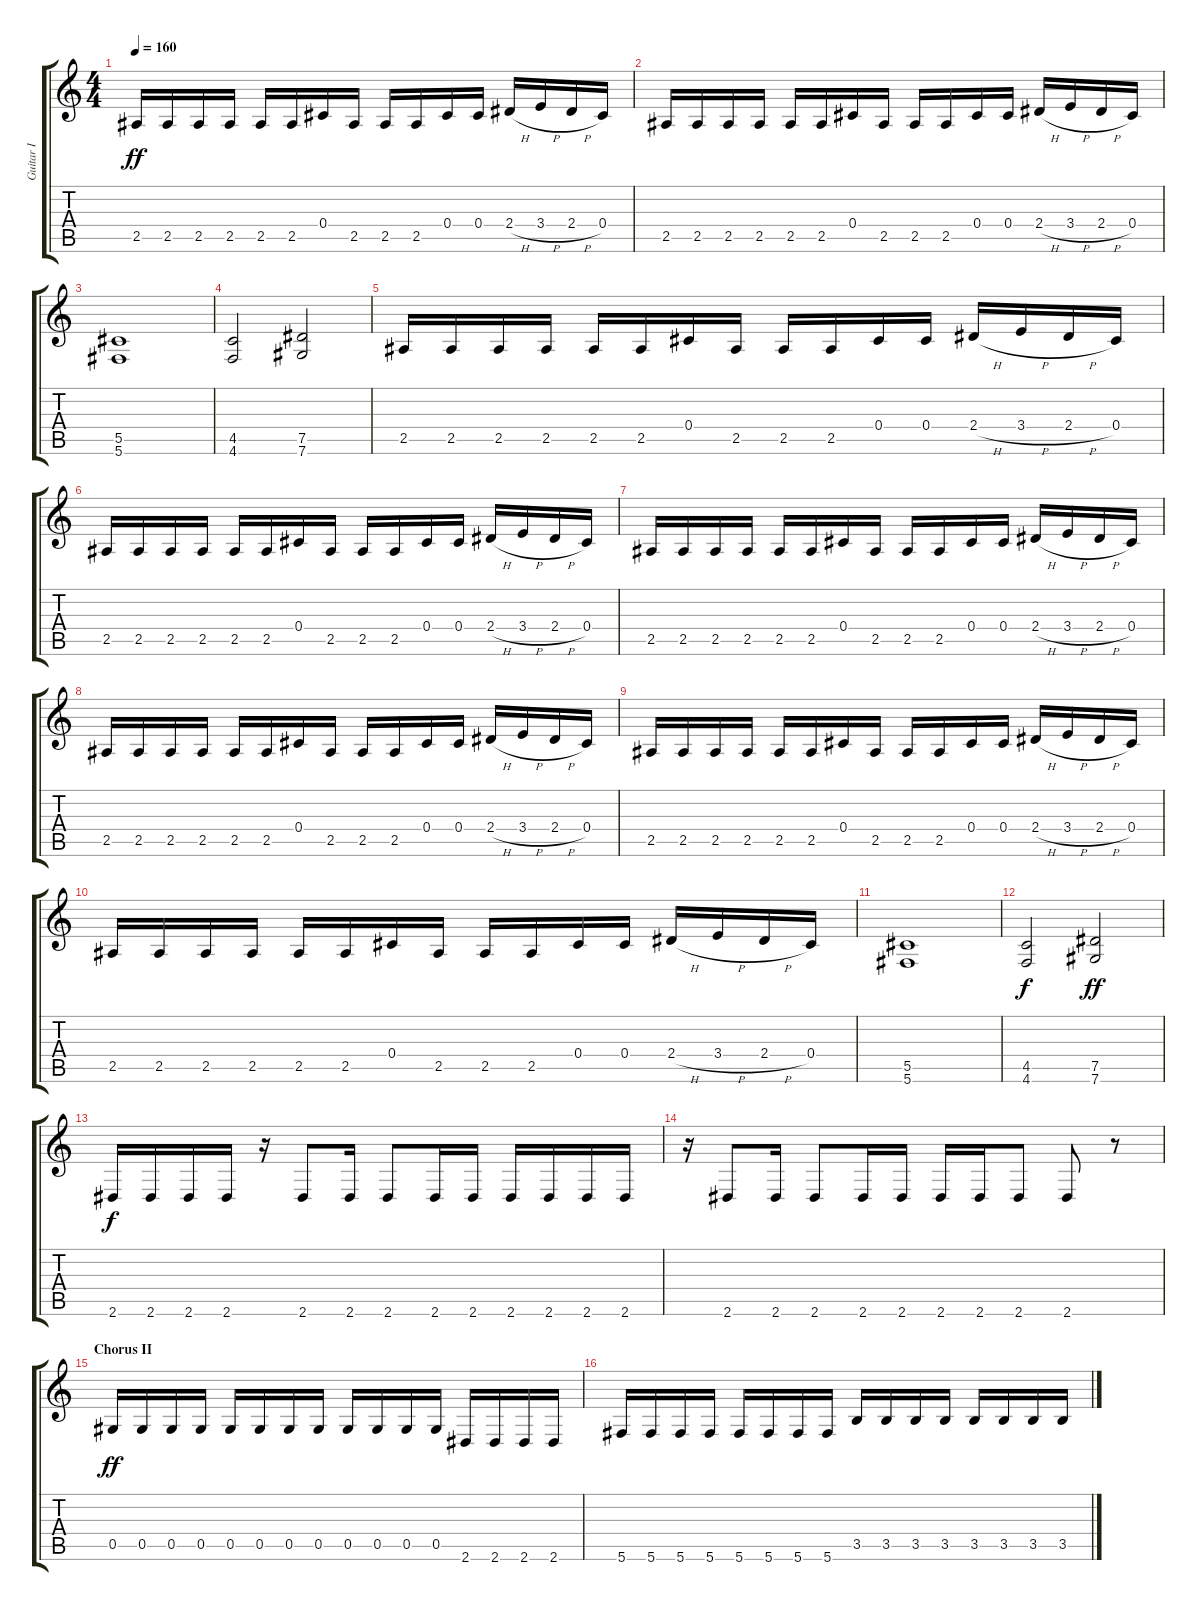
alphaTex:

\track ("Guitar I" "Guitar I") {instrument distortionguitar}
\staff {score tabs}
\tuning (Eb4 Bb3 Gb3 Db3 Ab2 Db2) {hide}
\ts (4 4)
\tempo 160
\clef g2
\ks c
2.5.16{dy ff} 2.5.16 2.5.16 2.5.16 2.5.16 2.5.16 0.4.16 2.5.16 2.5.16 2.5.16 0.4.16 0.4.16 2.4{h}.16 3.4{h}.16 2.4{h}.16 0.4.16 |
2.5.16 2.5.16 2.5.16 2.5.16 2.5.16 2.5.16 0.4.16 2.5.16 2.5.16 2.5.16 0.4.16 0.4.16 2.4{h}.16 3.4{h}.16 2.4{h}.16 0.4.16 |
(5.5 5.6).1 |
(4.5 4.6).2 (7.5 7.6).2 |
2.5.16 2.5.16 2.5.16 2.5.16 2.5.16 2.5.16 0.4.16 2.5.16 2.5.16 2.5.16 0.4.16 0.4.16 2.4{h}.16 3.4{h}.16 2.4{h}.16 0.4.16 |
2.5.16 2.5.16 2.5.16 2.5.16 2.5.16 2.5.16 0.4.16 2.5.16 2.5.16 2.5.16 0.4.16 0.4.16 2.4{h}.16 3.4{h}.16 2.4{h}.16 0.4.16 |
2.5.16 2.5.16 2.5.16 2.5.16 2.5.16 2.5.16 0.4.16 2.5.16 2.5.16 2.5.16 0.4.16 0.4.16 2.4{h}.16 3.4{h}.16 2.4{h}.16 0.4.16 |
2.5.16 2.5.16 2.5.16 2.5.16 2.5.16 2.5.16 0.4.16 2.5.16 2.5.16 2.5.16 0.4.16 0.4.16 2.4{h}.16 3.4{h}.16 2.4{h}.16 0.4.16 |
2.5.16 2.5.16 2.5.16 2.5.16 2.5.16 2.5.16 0.4.16 2.5.16 2.5.16 2.5.16 0.4.16 0.4.16 2.4{h}.16 3.4{h}.16 2.4{h}.16 0.4.16 |
2.5.16 2.5.16 2.5.16 2.5.16 2.5.16 2.5.16 0.4.16 2.5.16 2.5.16 2.5.16 0.4.16 0.4.16 2.4{h}.16 3.4{h}.16 2.4{h}.16 0.4.16 |
(5.5 5.6).1 |
(4.5 4.6).2{dy f} (7.5 7.6).2{dy ff} |
2.6.16{dy f instrument electricguitarmuted} 2.6.16 2.6.16 2.6.16 r.16 2.6.8 2.6.16 2.6.8 2.6.16 2.6.16 2.6.16 2.6.16 2.6.16 2.6.16 |
r.16{instrument electricguitarmuted} 2.6.8 2.6.16 2.6.8 2.6.16 2.6.16 2.6.16 2.6.16 2.6.8 2.6.8 r.8 |
\section ("" "Chorus II")
0.5.16{dy ff instrument distortionguitar} 0.5.16 0.5.16 0.5.16 0.5.16 0.5.16 0.5.16 0.5.16 0.5.16 0.5.16 0.5.16 0.5.16 2.6.16 2.6.16 2.6.16 2.6.16 |
5.6.16 5.6.16 5.6.16 5.6.16 5.6.16 5.6.16 5.6.16 5.6.16 3.5.16 3.5.16 3.5.16 3.5.16 3.5.16 3.5.16 3.5.16 3.5.16
